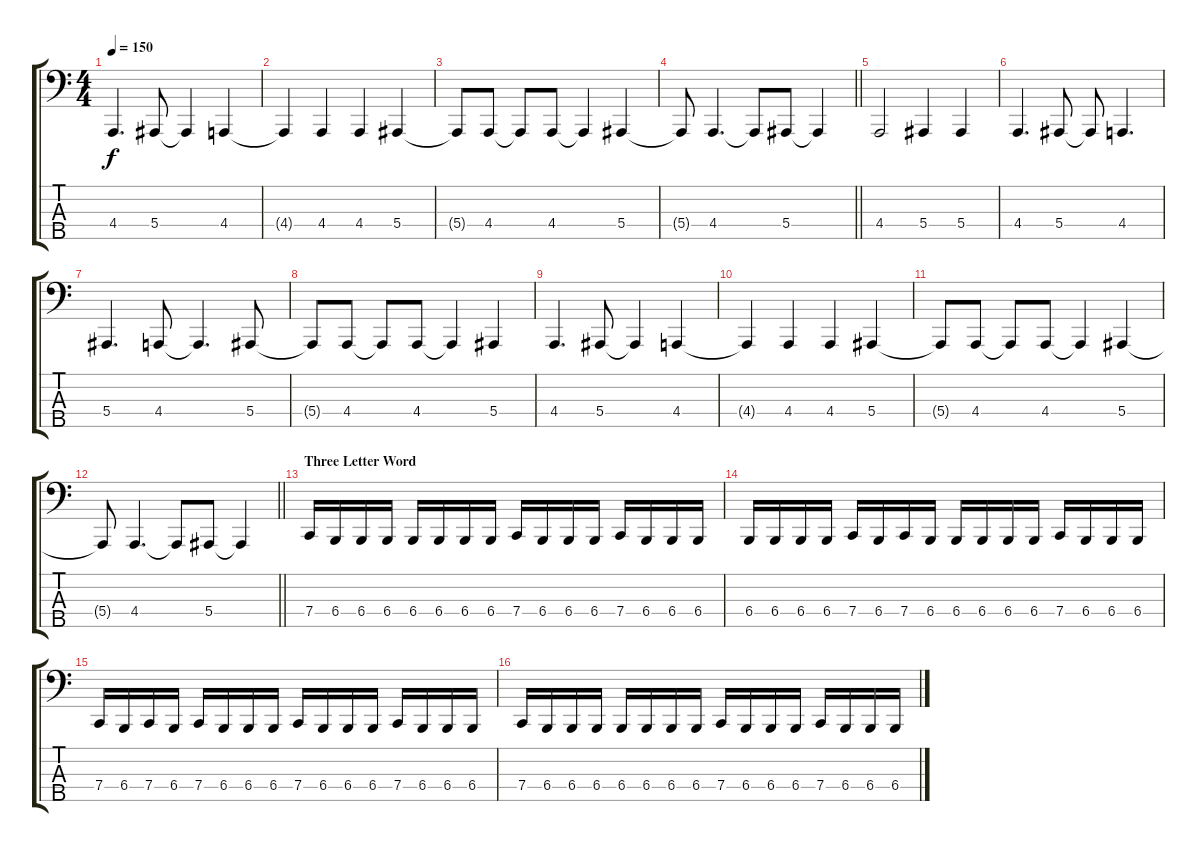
\track "" {instrument slapbass1}
\staff {score tabs}
\tuning (Ab2 Eb1 Bb0 F0 D0) {hide}
\ts (4 4)
\tempo 150
\clef f4
\ks c
4.4.4{d dy f} 5.4.8 5.4{t}.4 4.4.4 |
4.4{t}.4 4.4.4 4.4.4 5.4.4 |
5.4{t}.8 4.4.8 4.4{t}.8 4.4.8 4.4{t}.4 5.4.4 |
\barLineRight lightlight
5.4{t}.8 4.4.4{d} 4.4{t}.8 5.4.8 5.4{t}.4 |
4.4.2 5.4.4 5.4.4 |
4.4.4{d} 5.4.8 5.4{t}.8 4.4.4{d} |
5.4.4{d} 4.4.8 4.4{t}.4{d} 5.4.8 |
5.4{t}.8 4.4.8 4.4{t}.8 4.4.8 4.4{t}.4 5.4.4 |
4.4.4{d} 5.4.8 5.4{t}.4 4.4.4 |
4.4{t}.4 4.4.4 4.4.4 5.4.4 |
5.4{t}.8 4.4.8 4.4{t}.8 4.4.8 4.4{t}.4 5.4.4 |
\barLineRight lightlight
5.4{t}.8 4.4.4{d} 4.4{t}.8 5.4.8 5.4{t}.4 |
\section ("" "Three Letter Word")
7.4.16 6.4.16 6.4.16 6.4.16 6.4.16 6.4.16 6.4.16 6.4.16 7.4.16 6.4.16 6.4.16 6.4.16 7.4.16 6.4.16 6.4.16 6.4.16 |
6.4.16 6.4.16 6.4.16 6.4.16 7.4.16 6.4.16 7.4.16 6.4.16 6.4.16 6.4.16 6.4.16 6.4.16 7.4.16 6.4.16 6.4.16 6.4.16 |
7.4.16 6.4.16 7.4.16 6.4.16 7.4.16 6.4.16 6.4.16 6.4.16 7.4.16 6.4.16 6.4.16 6.4.16 7.4.16 6.4.16 6.4.16 6.4.16 |
7.4.16 6.4.16 6.4.16 6.4.16 6.4.16 6.4.16 6.4.16 6.4.16 7.4.16 6.4.16 6.4.16 6.4.16 7.4.16 6.4.16 6.4.16 6.4.16
